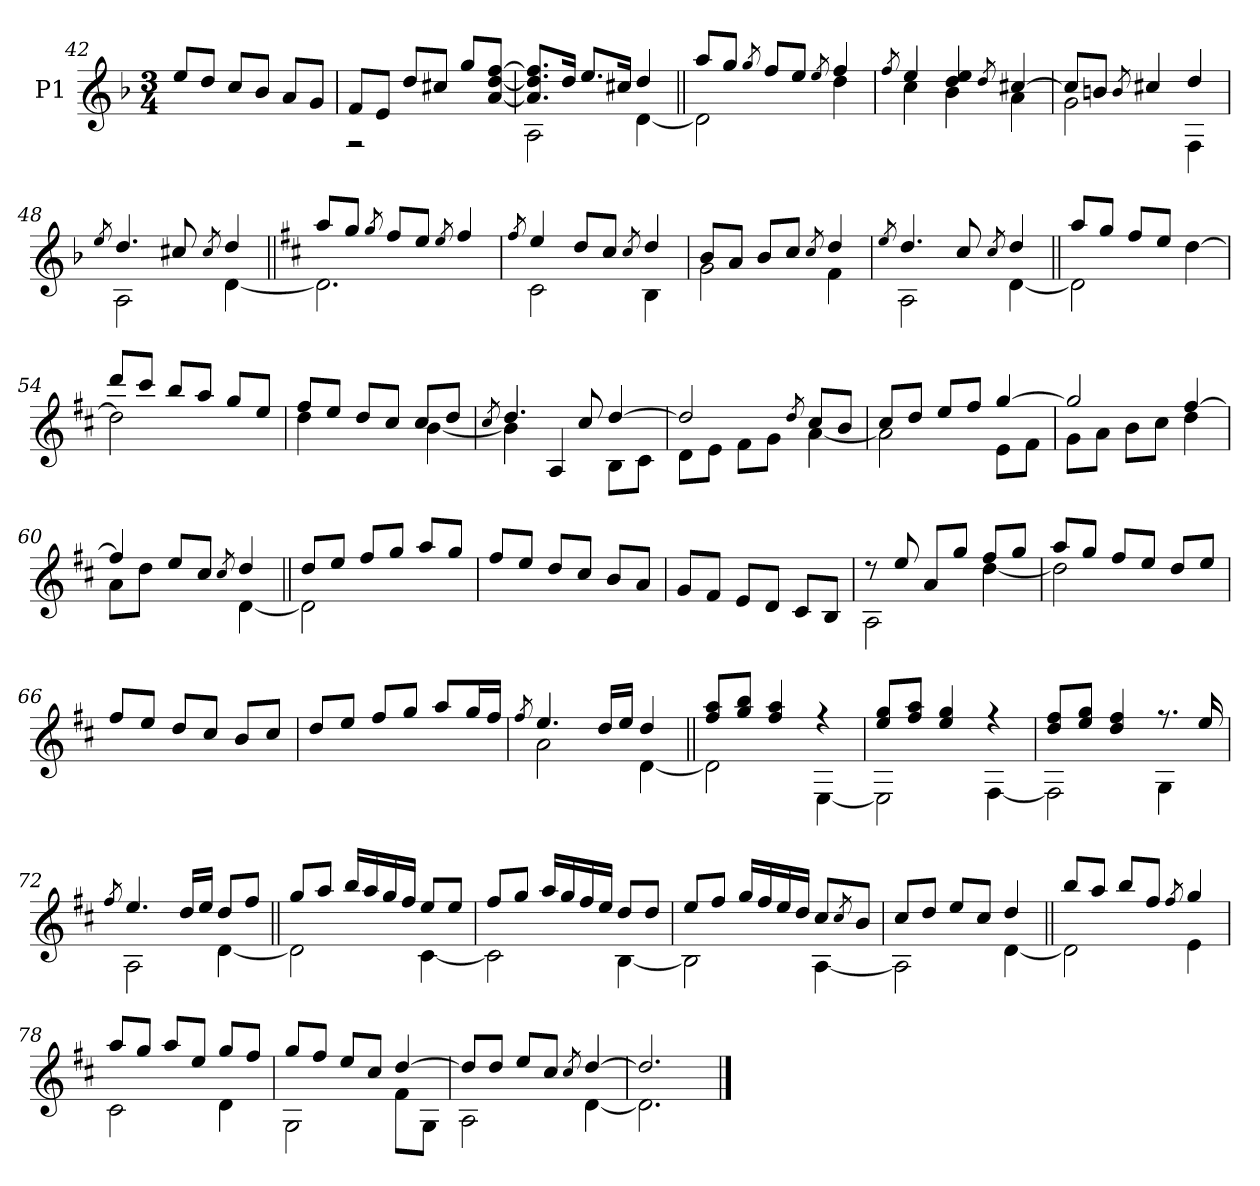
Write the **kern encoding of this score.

**kern
*part1
*staff1
*I"P1
*clefG2
*ITrd7c12
*k[b-]
*d:
*M3/4
=42
8ei/L
8di/J
8ci/L
8B-i/J
8Ai/L
8Gi/J
=43
*^
8Fi/L	2r
8Ei/J	.
8di/L	.
8c#Xi/J	.
8gi/L	8ryy
[8Ai/ [8di [8fiJ	8ryy
=44	=44
8.Ai/] 8.di] 8.fi]L	2AAi\
16di/Jk	.
8.ei/L	.
16c#Xi/Jk	.
4di/	[4Di\
=45||	=45||
8ai/L	2Di\]
8gi/J	.
8qgi/	.
8fi/L	.
8ei/J	.
8qei/	.
4fi/	4di\
=46	=46
8qfi/	.
4ei/	4ci\
4di/ 4ei	4B-i\
8qdi/	.
[4c#Xi/	4Ai\
=47	=47
8c#i/L]	2Gi\
8Bni/J	.
8qBi/	.
4c#Xi/	.
4di/	4FFi\
!!LO:LB:g=z	!!
=48	=48
8qei/	.
4.di/	2AAi\
8c#Xi/	.
8qc#i/	.
4di/	[4Di\
=49||	=49||
*k[f#c#]	*
*D:	*
8ai/L	2.Di\]
8gi/J	.
8qgi/	.
8f#i/L	.
8ei/J	.
8qei/	.
4f#i/	.
=50	=50
8qf#i/	.
4ei/	2C#i\
8di/L	.
8c#i/J	.
8qc#i/	.
4di/	4BBi\
=51	=51
8Bi/L	2Gi\
8Ai/J	.
8Bi/L	.
8c#i/J	.
8qc#i/	.
4di/	4F#i\
=52	=52
8qei/	.
4.di/	2AAi\
8c#i/	.
8qc#i/	.
4di/	[4Di\
=53||	=53||
8ai/L	2Di\]
8gi/J	.
8f#i/L	.
8ei/J	.
4ryy	[4di\
=54	=54
8ddi/L	2di\]
8cc#i/J	.
8bi/L	.
8ai/J	.
8gi/L	4ryy
8ei/J	.
!!LO:LB:g=z	!!
=55	=55
8f#i/L	4di\
8ei/J	.
8di/L	4ryy
8c#i/J	.
8c#i/L	[4Bi\
8di/J	.
=56	=56
8qc#i/	.
4.di/	4Bi\]
.	4AAi/
8c#i/	.
[4di/	8BBi\L
.	8C#i\J
=57	=57
2di/]	8Di\L
.	8Ei\J
.	8F#i\L
.	8Gi\J
8qdi/	.
8c#i/L	[4Ai\
8Bi/J	.
=58	=58
8c#i/L	2Ai\]
8di/J	.
8ei/L	.
8f#i/J	.
[4gi/	8Ei\L
.	8F#i\J
=59	=59
2gi/]	8Gi\L
.	8Ai\J
.	8Bi\L
.	8c#i\J
[4f#i/	4di\
=60	=60
4f#i/]	8Ai\L
.	8di\J
8ei/L	4ryy
8c#i/J	.
8qc#i/	.
4di/	[4Di\
=61||	=61||
8di/L	2Di\]
8ei/J	.
8f#i/L	.
8gi/J	.
8ai/L	4ryy
8gi/J	.
*v	*v
!!LO:LB:g=z
=62
8f#i/L
8ei/J
8di/L
8c#i/J
8Bi/L
8Ai/J
=63
*^
8Gi/L	2ryy
8F#i/J	.
8Ei/L	.
8Di/J	.
8C#i/L	4ryy
8BBi/J	.
=64	=64
8r	2AAi\
8ei/	.
8Ai/L	.
8gi/J	.
8f#i/L	[4di\
8gi/J	.
=65	=65
8ai/L	2di\]
8gi/J	.
8f#i/L	.
8ei/J	.
8di/L	4ryy
8ei/J	.
*v	*v
=66
8f#i/L
8ei/J
8di/L
8c#i/J
8Bi/L
8c#i/J
=67
*^
8di/L	2ryy
8ei/J	.
8f#i/L	.
8gi/J	.
8ai/L	4ryy
16gi/L	.
16f#i/JJ	.
=68	=68
8qf#i/	.
4.ei/	2Ai\
16di/LL	.
16ei/JJ	.
4di/	[4Di\
!!LO:LB:g=z	!!
=69||	=69||
8f#i/ 8aiL	2Di\]
8gi/ 8biJ	.
4f#i/ 4ai	.
4r	[4EEi\
=70	=70
8ei/ 8giL	2EEi\]
8f#i/ 8aiJ	.
4ei/ 4gi	.
4r	[4FF#i\
=71	=71
8di/ 8f#iL	2FF#i\]
8ei/ 8giJ	.
4di/ 4f#i	.
8.r	4GGi\
16ei/	.
=72	=72
8qf#i/	.
4.ei/	2AAi\
16di/LL	.
16ei/JJ	.
8di/L	[4Di\
8f#i/J	.
=73||	=73||
8gi/L	2Di\]
8ai/J	.
16bi/LL	.
16ai/	.
16gi/	.
16f#i/JJ	.
8ei/L	[4C#i\
8ei/J	.
=74	=74
8f#i/L	2C#i\]
8gi/J	.
16ai/LL	.
16gi/	.
16f#i/	.
16ei/JJ	.
8di/L	[4BBi\
8di/J	.
!!LO:LB:g=z	!!
=75	=75
8ei/L	2BBi\]
8f#i/J	.
16gi/LL	.
16f#i/	.
16ei/	.
16di/JJ	.
8c#i/L	[4AAi\
8qc#i/	.
8Bi/J	.
=76	=76
8c#i/L	2AAi\]
8di/J	.
8ei/L	.
8c#i/J	.
4di/	[4Di\
=77||	=77||
8bi/L	2Di\]
8ai/J	.
8bi/L	.
8f#i/J	.
8qf#i/	.
4gi/	4Ei\
=78	=78
8ai/L	2C#i\
8gi/J	.
8ai/L	.
8ei/J	.
8gi/L	4Di\
8f#i/J	.
=79	=79
8gi/L	2GGi\
8f#i/J	.
8ei/L	.
8c#i/J	.
[4di/	8F#i\L
.	8GGi\J
=80	=80
8di/L]	2AAi\
8di/J	.
8ei/L	.
8c#i/J	.
8qc#i/	.
[4di/	[4Di\
=81	=81
2.di/]	2.Di\]
*v	*v
==
*-
